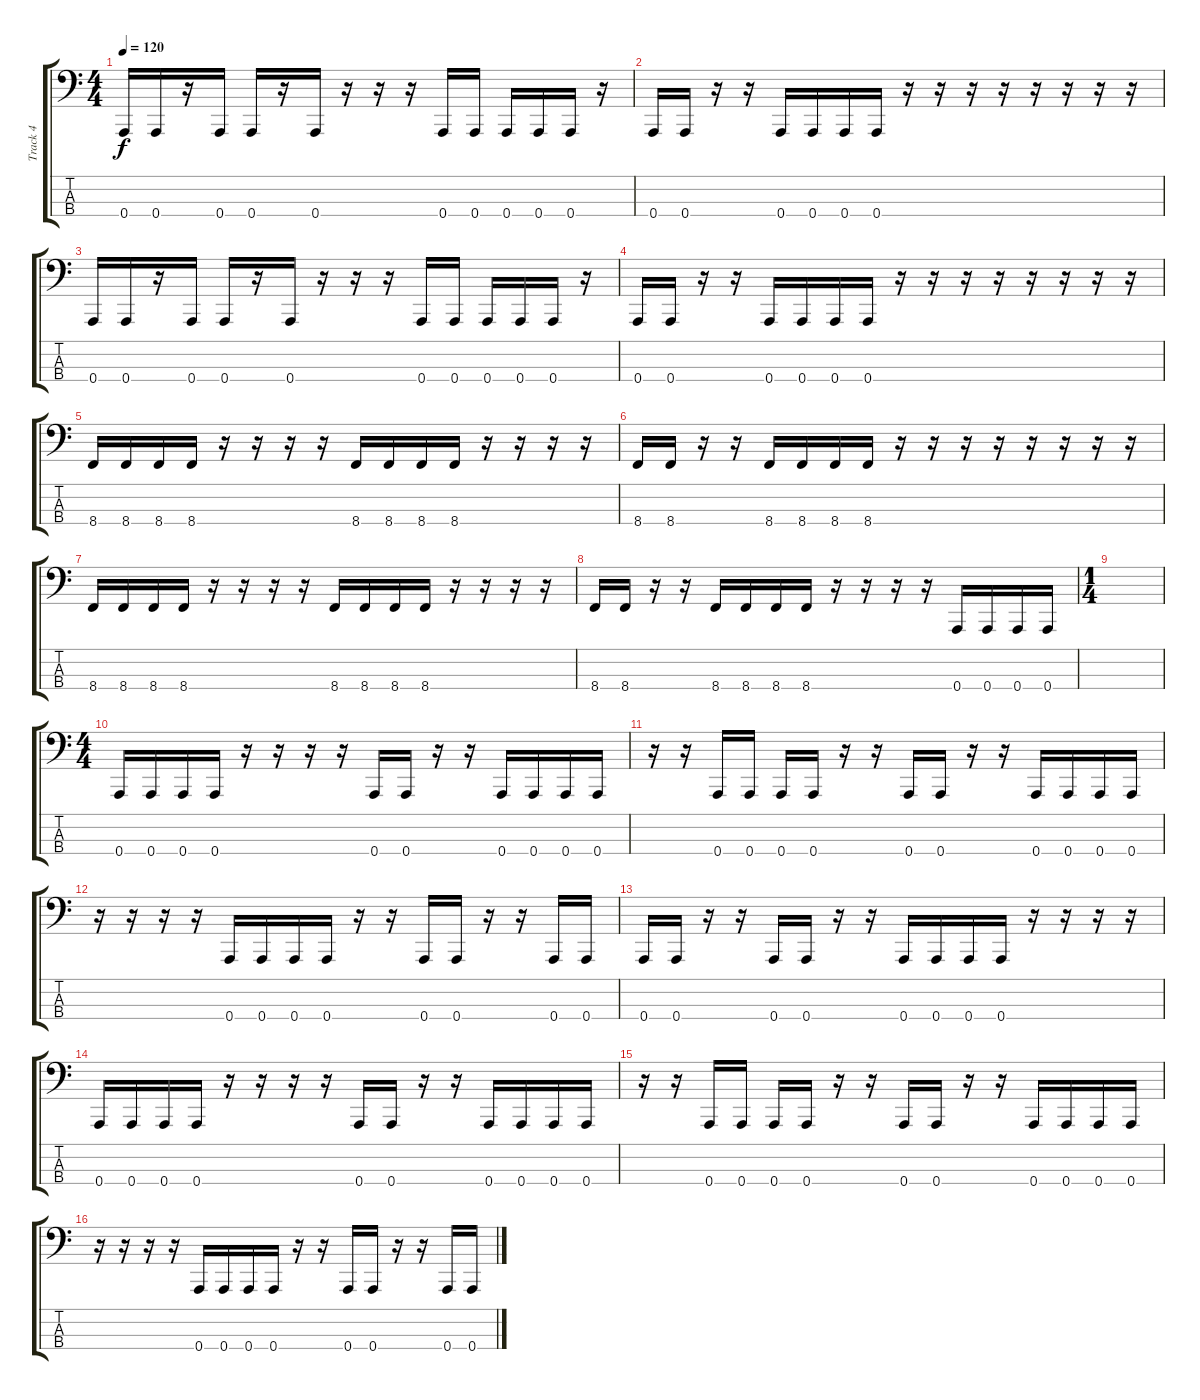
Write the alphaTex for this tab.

\track ("Track 4" "Track 4") {instrument electricbassfinger}
\staff {score tabs}
\tuning (D2 A1 E1 A0) {hide}
\ts (4 4)
\tempo 120
\clef f4
\ks c
0.4.16{dy f} 0.4.16 r.16 0.4.16 0.4.16 r.16 0.4.16 r.16 r.16 r.16 0.4.16 0.4.16 0.4.16 0.4.16 0.4.16 r.16 |
0.4.16 0.4.16 r.16 r.16 0.4.16 0.4.16 0.4.16 0.4.16 r.16 r.16 r.16 r.16 r.16 r.16 r.16 r.16 |
0.4.16 0.4.16 r.16 0.4.16 0.4.16 r.16 0.4.16 r.16 r.16 r.16 0.4.16 0.4.16 0.4.16 0.4.16 0.4.16 r.16 |
0.4.16 0.4.16 r.16 r.16 0.4.16 0.4.16 0.4.16 0.4.16 r.16 r.16 r.16 r.16 r.16 r.16 r.16 r.16 |
8.4.16 8.4.16 8.4.16 8.4.16 r.16 r.16 r.16 r.16 8.4.16 8.4.16 8.4.16 8.4.16 r.16 r.16 r.16 r.16 |
8.4.16 8.4.16 r.16 r.16 8.4.16 8.4.16 8.4.16 8.4.16 r.16 r.16 r.16 r.16 r.16 r.16 r.16 r.16 |
8.4.16 8.4.16 8.4.16 8.4.16 r.16 r.16 r.16 r.16 8.4.16 8.4.16 8.4.16 8.4.16 r.16 r.16 r.16 r.16 |
8.4.16 8.4.16 r.16 r.16 8.4.16 8.4.16 8.4.16 8.4.16 r.16 r.16 r.16 r.16 0.4.16 0.4.16 0.4.16 0.4.16 |
\ts (1 4)
|
\ts (4 4)
0.4.16 0.4.16 0.4.16 0.4.16 r.16 r.16 r.16 r.16 0.4.16 0.4.16 r.16 r.16 0.4.16 0.4.16 0.4.16 0.4.16 |
r.16 r.16 0.4.16 0.4.16 0.4.16 0.4.16 r.16 r.16 0.4.16 0.4.16 r.16 r.16 0.4.16 0.4.16 0.4.16 0.4.16 |
r.16 r.16 r.16 r.16 0.4.16 0.4.16 0.4.16 0.4.16 r.16 r.16 0.4.16 0.4.16 r.16 r.16 0.4.16 0.4.16 |
0.4.16 0.4.16 r.16 r.16 0.4.16 0.4.16 r.16 r.16 0.4.16 0.4.16 0.4.16 0.4.16 r.16 r.16 r.16 r.16 |
0.4.16 0.4.16 0.4.16 0.4.16 r.16 r.16 r.16 r.16 0.4.16 0.4.16 r.16 r.16 0.4.16 0.4.16 0.4.16 0.4.16 |
r.16 r.16 0.4.16 0.4.16 0.4.16 0.4.16 r.16 r.16 0.4.16 0.4.16 r.16 r.16 0.4.16 0.4.16 0.4.16 0.4.16 |
r.16 r.16 r.16 r.16 0.4.16 0.4.16 0.4.16 0.4.16 r.16 r.16 0.4.16 0.4.16 r.16 r.16 0.4.16 0.4.16
